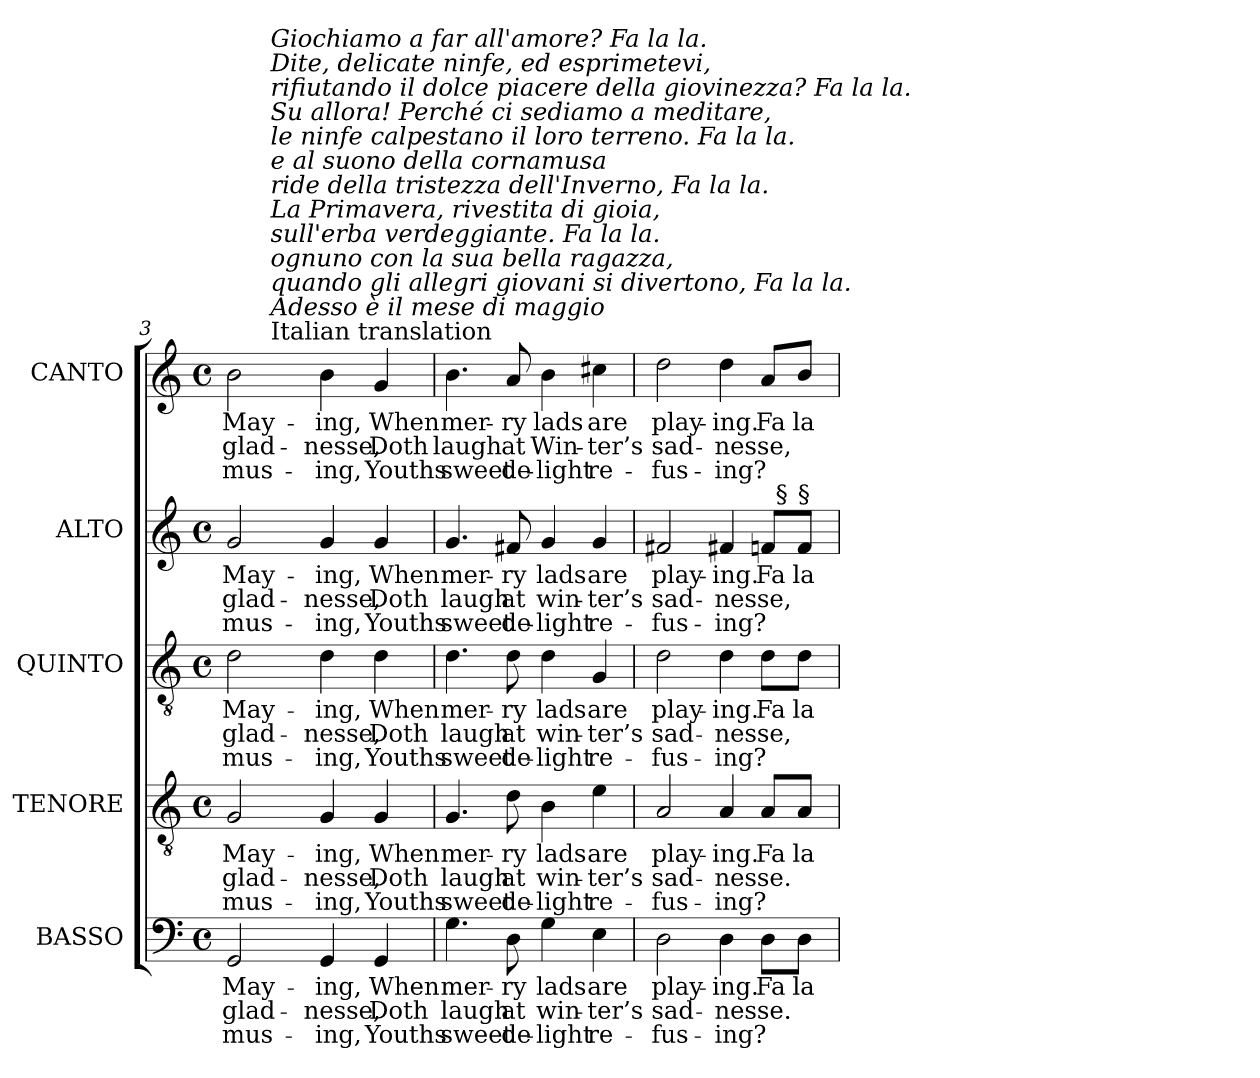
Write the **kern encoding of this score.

**kern	**text	**text	**text	**kern	**text	**text	**text	**kern	**text	**text	**text	**kern	**text	**text	**text	**kern	**text	**text	**text
*part5	*part5	*part5	*part5	*part4	*part4	*part4	*part4	*part3	*part3	*part3	*part3	*part2	*part2	*part2	*part2	*part1	*part1	*part1	*part1
*staff5	*staff5	*staff5	*staff5	*staff4	*staff4	*staff4	*staff4	*staff3	*staff3	*staff3	*staff3	*staff2	*staff2	*staff2	*staff2	*staff1	*staff1	*staff1	*staff1
*I"BASSO	*	*	*	*I"TENORE	*	*	*	*I"QUINTO	*	*	*	*I"ALTO	*	*	*	*I"CANTO	*	*	*
*I'B.	*	*	*	*I'T.	*	*	*	*I'Q.	*	*	*	*I'A.	*	*	*	*	*	*	*
*clefF4	*	*	*	*clefGv2	*	*	*	*clefGv2	*	*	*	*clefG2	*	*	*	*clefG2	*	*	*
*	*	*	*	*ITrd7c12	*	*	*	*ITrd7c12	*	*	*	*	*	*	*	*	*	*	*
*k[]	*	*	*	*k[]	*	*	*	*k[]	*	*	*	*k[]	*	*	*	*k[]	*	*	*
*C:	*	*	*	*C:	*	*	*	*C:	*	*	*	*C:	*	*	*	*C:	*	*	*
*M4/4	*	*	*	*M4/4	*	*	*	*M4/4	*	*	*	*M4/4	*	*	*	*M4/4	*	*	*
*met(c)	*	*	*	*met(c)	*	*	*	*met(c)	*	*	*	*met(c)	*	*	*	*met(c)	*	*	*
=3	=3	=3	=3	=3	=3	=3	=3	=3	=3	=3	=3	=3	=3	=3	=3	=3	=3	=3	=3
!	!LO:LY:b:color=#000000	!LO:LY:b:color=#000000	!LO:LY:b:color=#000000	!	!	!	!	!	!	!	!	!	!	!	!	!	!	!	!
!	!	!	!	!	!LO:LY:b:color=#000000	!LO:LY:b:color=#000000	!LO:LY:b:color=#000000	!	!	!	!	!	!	!	!	!	!	!	!
!	!	!	!	!	!	!	!	!	!LO:LY:b:color=#000000	!LO:LY:b:color=#000000	!LO:LY:b:color=#000000	!	!	!	!	!	!	!	!
!	!	!	!	!	!	!	!	!	!	!	!	!	!LO:LY:b:color=#000000	!LO:LY:b:color=#000000	!LO:LY:b:color=#000000	!	!	!	!
!	!	!	!	!	!	!	!	!	!	!	!	!	!	!	!	!	!LO:LY:b:color=#000000	!LO:LY:b:color=#000000	!LO:LY:b:color=#000000
*	*	*	*	*	*	*	*	*	*	*	*	*	*	*	*	*^	*	*	*
2GGi/	May-	glad-	mus-	2GGi/	May-	glad-	mus-	2Di\	May-	glad-	mus-	2gi/	May-	glad-	mus-	2bi\	8ryy	May-	glad-	mus-
.	.	.	.	.	.	.	.	.	.	.	.	.	.	.	.	.	32ryy	.	.	.
.	.	.	.	.	.	.	.	.	.	.	.	.	.	.	.	.	128ryy	.	.	.
!	!	!	!	!	!	!	!	!	!	!	!	!	!	!	!	!	!LO:TX:a:t=Italian translation	!	!	!
!	!	!	!	!	!	!	!	!	!	!	!	!	!	!	!	!	!LO:TX:i:t=Adesso è il mese di maggio	!	!	!
!	!	!	!	!	!	!	!	!	!	!	!	!	!	!	!	!	!LO:TX:i:t=quando gli allegri giovani si divertono, Fa la la.	!	!	!
!	!	!	!	!	!	!	!	!	!	!	!	!	!	!	!	!	!LO:TX:i:t=ognuno con la sua bella ragazza,	!	!	!
!	!	!	!	!	!	!	!	!	!	!	!	!	!	!	!	!	!LO:TX:i:t=sull'erba verdeggiante. Fa la la.	!	!	!
!	!	!	!	!	!	!	!	!	!	!	!	!	!	!	!	!	!LO:TX:i:t=La Primavera, rivestita di gioia,	!	!	!
!	!	!	!	!	!	!	!	!	!	!	!	!	!	!	!	!	!LO:TX:i:t=ride della tristezza dell'Inverno, Fa la la.	!	!	!
!	!	!	!	!	!	!	!	!	!	!	!	!	!	!	!	!	!LO:TX:i:t=e al suono della cornamusa	!	!	!
!	!	!	!	!	!	!	!	!	!	!	!	!	!	!	!	!	!LO:TX:i:t=le ninfe calpestano il loro terreno. Fa la la.	!	!	!
!	!	!	!	!	!	!	!	!	!	!	!	!	!	!	!	!	!LO:TX:i:t=Su allora! Perché ci sediamo a meditare,	!	!	!
!	!	!	!	!	!	!	!	!	!	!	!	!	!	!	!	!	!LO:TX:i:t=rifiutando il dolce piacere della giovinezza? Fa la la.	!	!	!
!	!	!	!	!	!	!	!	!	!	!	!	!	!	!	!	!	!LO:TX:i:t=Dite, delicate ninfe, ed esprimetevi,	!	!	!
!	!	!	!	!	!	!	!	!	!	!	!	!	!	!	!	!	!LO:TX:i:t=Giochiamo a far all'amore? Fa la la.	!	!	!
.	.	.	.	.	.	.	.	.	.	.	.	.	.	.	.	.	2ryy	.	.	.
!	!LO:LY:b:color=#000000	!LO:LY:b:color=#000000	!LO:LY:b:color=#000000	!	!	!	!	!	!	!	!	!	!	!	!	!	!	!	!	!
!	!	!	!	!	!LO:LY:b:color=#000000	!LO:LY:b:color=#000000	!LO:LY:b:color=#000000	!	!	!	!	!	!	!	!	!	!	!	!	!
!	!	!	!	!	!	!	!	!	!LO:LY:b:color=#000000	!LO:LY:b:color=#000000	!LO:LY:b:color=#000000	!	!	!	!	!	!	!	!	!
!	!	!	!	!	!	!	!	!	!	!	!	!	!LO:LY:b:color=#000000	!LO:LY:b:color=#000000	!LO:LY:b:color=#000000	!	!	!	!	!
!	!	!	!	!	!	!	!	!	!	!	!	!	!	!	!	!	!	!LO:LY:b:color=#000000	!LO:LY:b:color=#000000	!LO:LY:b:color=#000000
4GGi/	-ing,	-nesse,	-ing,	4GGi/	-ing,	-nesse,	-ing,	4Di\	-ing,	-nesse,	-ing,	4gi/	-ing,	-nesse,	-ing,	4bi\	.	-ing,	-nesse,	-ing,
.	.	.	.	.	.	.	.	.	.	.	.	.	.	.	.	.	4ryy	.	.	.
!	!LO:LY:b:color=#000000	!LO:LY:b:color=#000000	!LO:LY:b:color=#000000	!	!	!	!	!	!	!	!	!	!	!	!	!	!	!	!	!
!	!	!	!	!	!LO:LY:b:color=#000000	!LO:LY:b:color=#000000	!LO:LY:b:color=#000000	!	!	!	!	!	!	!	!	!	!	!	!	!
!	!	!	!	!	!	!	!	!	!LO:LY:b:color=#000000	!LO:LY:b:color=#000000	!LO:LY:b:color=#000000	!	!	!	!	!	!	!	!	!
!	!	!	!	!	!	!	!	!	!	!	!	!	!LO:LY:b:color=#000000	!LO:LY:b:color=#000000	!LO:LY:b:color=#000000	!	!	!	!	!
!	!	!	!	!	!	!	!	!	!	!	!	!	!	!	!	!	!	!LO:LY:b:color=#000000	!LO:LY:b:color=#000000	!LO:LY:b:color=#000000
4GGi/	When	Doth	Youths	4GGi/	When	Doth	Youths	4Di\	When	Doth	Youths	4gi/	When	Doth	Youths	4gi/	.	When	Doth	Youths
.	.	.	.	.	.	.	.	.	.	.	.	.	.	.	.	.	16ryy	.	.	.
.	.	.	.	.	.	.	.	.	.	.	.	.	.	.	.	.	64.ryy	.	.	.
*	*	*	*	*	*	*	*	*	*	*	*	*	*	*	*	*v	*v	*	*	*
=4	=4	=4	=4	=4	=4	=4	=4	=4	=4	=4	=4	=4	=4	=4	=4	=4	=4	=4	=4
*	*	*	*	*	*	*	*	*	*	*	*	*	*	*	*	*^	*	*	*
!	!LO:LY:b:color=#000000	!LO:LY:b:color=#000000	!LO:LY:b:color=#000000	!	!	!	!	!	!	!	!	!	!	!	!	!	!	!	!	!
*	*	*	*	*	*	*	*	*	*	*	*	*	*	*	*	*v	*v	*	*	*
*	*	*	*	*	*	*	*	*	*	*	*	*	*	*	*	*^	*	*	*
!	!	!	!	!	!LO:LY:b:color=#000000	!LO:LY:b:color=#000000	!LO:LY:b:color=#000000	!	!	!	!	!	!	!	!	!	!	!	!	!
*	*	*	*	*	*	*	*	*	*	*	*	*	*	*	*	*v	*v	*	*	*
*	*	*	*	*	*	*	*	*	*	*	*	*	*	*	*	*^	*	*	*
!	!	!	!	!	!	!	!	!	!LO:LY:b:color=#000000	!LO:LY:b:color=#000000	!LO:LY:b:color=#000000	!	!	!	!	!	!	!	!	!
*	*	*	*	*	*	*	*	*	*	*	*	*	*	*	*	*v	*v	*	*	*
*	*	*	*	*	*	*	*	*	*	*	*	*	*	*	*	*^	*	*	*
!	!	!	!	!	!	!	!	!	!	!	!	!	!LO:LY:b:color=#000000	!LO:LY:b:color=#000000	!LO:LY:b:color=#000000	!	!	!	!	!
*	*	*	*	*	*	*	*	*	*	*	*	*	*	*	*	*v	*v	*	*	*
*	*	*	*	*	*	*	*	*	*	*	*	*	*	*	*	*^	*	*	*
!	!	!	!	!	!	!	!	!	!	!	!	!	!	!	!	!	!	!LO:LY:b:color=#000000	!LO:LY:b:color=#000000	!LO:LY:b:color=#000000
*	*	*	*	*	*	*	*	*	*	*	*	*	*	*	*	*v	*v	*	*	*
4.Gi\	mer-	laugh	sweet	4.GGi/	mer-	laugh	sweet	4.Di\	mer-	laugh	sweet	4.gi/	mer-	laugh	sweet	4.bi\	mer-	laugh	sweet
!	!LO:LY:b:color=#000000	!LO:LY:b:color=#000000	!LO:LY:b:color=#000000	!	!	!	!	!	!	!	!	!	!	!	!	!	!	!	!
!	!	!	!	!	!LO:LY:b:color=#000000	!LO:LY:b:color=#000000	!LO:LY:b:color=#000000	!	!	!	!	!	!	!	!	!	!	!	!
!	!	!	!	!	!	!	!	!	!LO:LY:b:color=#000000	!LO:LY:b:color=#000000	!LO:LY:b:color=#000000	!	!	!	!	!	!	!	!
!	!	!	!	!	!	!	!	!	!	!	!	!	!LO:LY:b:color=#000000	!LO:LY:b:color=#000000	!LO:LY:b:color=#000000	!	!	!	!
!	!	!	!	!	!	!	!	!	!	!	!	!	!	!	!	!	!LO:LY:b:color=#000000	!LO:LY:b:color=#000000	!LO:LY:b:color=#000000
8Di\	-ry	at	de-	8Di\	-ry	at	de-	8Di\	-ry	at	de-	8f#Xi/	-ry	at	de-	8ai/	-ry	at	de-
!	!LO:LY:b:color=#000000	!LO:LY:b:color=#000000	!LO:LY:b:color=#000000	!	!	!	!	!	!	!	!	!	!	!	!	!	!	!	!
!	!	!	!	!	!LO:LY:b:color=#000000	!LO:LY:b:color=#000000	!LO:LY:b:color=#000000	!	!	!	!	!	!	!	!	!	!	!	!
!	!	!	!	!	!	!	!	!	!LO:LY:b:color=#000000	!LO:LY:b:color=#000000	!LO:LY:b:color=#000000	!	!	!	!	!	!	!	!
!	!	!	!	!	!	!	!	!	!	!	!	!	!LO:LY:b:color=#000000	!LO:LY:b:color=#000000	!LO:LY:b:color=#000000	!	!	!	!
!	!	!	!	!	!	!	!	!	!	!	!	!	!	!	!	!	!LO:LY:b:color=#000000	!LO:LY:b:color=#000000	!LO:LY:b:color=#000000
4Gi\	lads	win-	-light	4BBi\	lads	win-	-light	4Di\	lads	win-	-light	4gi/	lads	win-	-light	4bi\	lads	Win-	-light
!	!LO:LY:b:color=#000000	!LO:LY:b:color=#000000	!LO:LY:b:color=#000000	!	!	!	!	!	!	!	!	!	!	!	!	!	!	!	!
!	!	!	!	!	!LO:LY:b:color=#000000	!LO:LY:b:color=#000000	!LO:LY:b:color=#000000	!	!	!	!	!	!	!	!	!	!	!	!
!	!	!	!	!	!	!	!	!	!LO:LY:b:color=#000000	!LO:LY:b:color=#000000	!LO:LY:b:color=#000000	!	!	!	!	!	!	!	!
!	!	!	!	!	!	!	!	!	!	!	!	!	!LO:LY:b:color=#000000	!LO:LY:b:color=#000000	!LO:LY:b:color=#000000	!	!	!	!
!	!	!	!	!	!	!	!	!	!	!	!	!	!	!	!	!	!LO:LY:b:color=#000000	!LO:LY:b:color=#000000	!LO:LY:b:color=#000000
4Ei\	are	-ter’s	re-	4Ei\	are	-ter’s	re-	4GGi/	are	-ter’s	re-	4gi/	are	-ter’s	re-	4cc#Xi\	are	-ter’s	re-
!!LO:LB:g=z
=5	=5	=5	=5	=5	=5	=5	=5	=5	=5	=5	=5	=5	=5	=5	=5	=5	=5	=5	=5
!	!LO:LY:b:color=#000000	!LO:LY:b:color=#000000	!LO:LY:b:color=#000000	!	!	!	!	!	!	!	!	!	!	!	!	!	!	!	!
!	!	!	!	!	!LO:LY:b:color=#000000	!LO:LY:b:color=#000000	!LO:LY:b:color=#000000	!	!	!	!	!	!	!	!	!	!	!	!
!	!	!	!	!	!	!	!	!	!LO:LY:b:color=#000000	!LO:LY:b:color=#000000	!LO:LY:b:color=#000000	!	!	!	!	!	!	!	!
!	!	!	!	!	!	!	!	!	!	!	!	!	!LO:LY:b:color=#000000	!LO:LY:b:color=#000000	!LO:LY:b:color=#000000	!	!	!	!
!	!	!	!	!	!	!	!	!	!	!	!	!	!	!	!	!	!LO:LY:b:color=#000000	!LO:LY:b:color=#000000	!LO:LY:b:color=#000000
*	*	*	*	*	*	*	*	*	*	*	*	*^	*	*	*	*	*	*	*
2Di\	play-	sad-	-fus-	2AAi/	play-	sad-	-fus-	2Di\	play-	sad-	-fus-	2f#Xi/	2ryy	play-	sad-	-fus-	2ddi\	play-	sad-	-fus-
!	!LO:LY:b:color=#000000	!LO:LY:b:color=#000000	!LO:LY:b:color=#000000	!	!	!	!	!	!	!	!	!	!	!	!	!	!	!	!	!
!	!	!	!	!	!LO:LY:b:color=#000000	!LO:LY:b:color=#000000	!LO:LY:b:color=#000000	!	!	!	!	!	!	!	!	!	!	!	!	!
!	!	!	!	!	!	!	!	!	!LO:LY:b:color=#000000	!LO:LY:b:color=#000000	!LO:LY:b:color=#000000	!	!	!	!	!	!	!	!	!
!	!	!	!	!	!	!	!	!	!	!	!	!	!	!LO:LY:b:color=#000000	!LO:LY:b:color=#000000	!LO:LY:b:color=#000000	!	!	!	!
!	!	!	!	!	!	!	!	!	!	!	!	!	!	!	!	!	!	!LO:LY:b:color=#000000	!LO:LY:b:color=#000000	!LO:LY:b:color=#000000
4Di\	-ing.	-nesse.	-ing?	4AAi/	-ing.	-nesse.	-ing?	4Di\	-ing.	-nesse,	-ing?	4f#Xi/	4ryy	-ing.	-nesse,	-ing?	4ddi\	-ing.	-nesse,	-ing?
!	!LO:LY:b:color=#000000	!	!	!	!	!	!	!	!	!	!	!	!	!	!	!	!	!	!	!
!	!	!	!	!	!LO:LY:b:color=#000000	!	!	!	!	!	!	!	!	!	!	!	!	!	!	!
!	!	!	!	!	!	!	!	!	!LO:LY:b:color=#000000	!	!	!	!	!	!	!	!	!	!	!
!	!	!	!	!	!	!	!	!	!	!	!	!	!	!LO:LY:b:color=#000000	!	!	!	!	!	!
!	!	!	!	!	!	!	!	!	!	!	!	!	!	!	!	!	!	!LO:LY:b:color=#000000	!	!
8Di\L	Fa	.	.	8AAi/L	Fa	.	.	8Di\L	Fa	.	.	8fi/L	32ryy	Fa	.	.	8ai/L	Fa	.	.
.	.	.	.	.	.	.	.	.	.	.	.	.	256ryy	.	.	.	.	.	.	.
!	!	!	!	!	!	!	!	!	!	!	!	!	!LO:TX:a:t=§	!	!	!	!	!	!	!
.	.	.	.	.	.	.	.	.	.	.	.	.	8ryy	.	.	.	.	.	.	.
!	!LO:LY:b:color=#000000	!	!	!	!	!	!	!	!	!	!	!	!	!	!	!	!	!	!	!
!	!	!	!	!	!LO:LY:b:color=#000000	!	!	!	!	!	!	!	!	!	!	!	!	!	!	!
!	!	!	!	!	!	!	!	!	!LO:LY:b:color=#000000	!	!	!	!	!	!	!	!	!	!	!
!	!	!	!	!	!	!	!	!	!	!	!	!	!	!LO:LY:b:color=#000000	!	!	!	!	!	!
!	!	!	!	!	!	!	!	!	!	!	!	!LO:TX:a:t=§	!	!	!	!	!	!	!	!
!	!	!	!	!	!	!	!	!	!	!	!	!	!	!	!	!	!	!LO:LY:b:color=#000000	!	!
8Di\J	la	.	.	8AAi/J	la	.	.	8Di\J	la	.	.	8fi/J	.	la	.	.	8bi/J	la	.	.
.	.	.	.	.	.	.	.	.	.	.	.	.	16ryy	.	.	.	.	.	.	.
.	.	.	.	.	.	.	.	.	.	.	.	.	64..ryy	.	.	.	.	.	.	.
*	*	*	*	*	*	*	*	*	*	*	*	*v	*v	*	*	*	*	*	*	*
=	=	=	=	=	=	=	=	=	=	=	=	=	=	=	=	=	=	=	=
*-	*-	*-	*-	*-	*-	*-	*-	*-	*-	*-	*-	*-	*-	*-	*-	*-	*-	*-	*-
